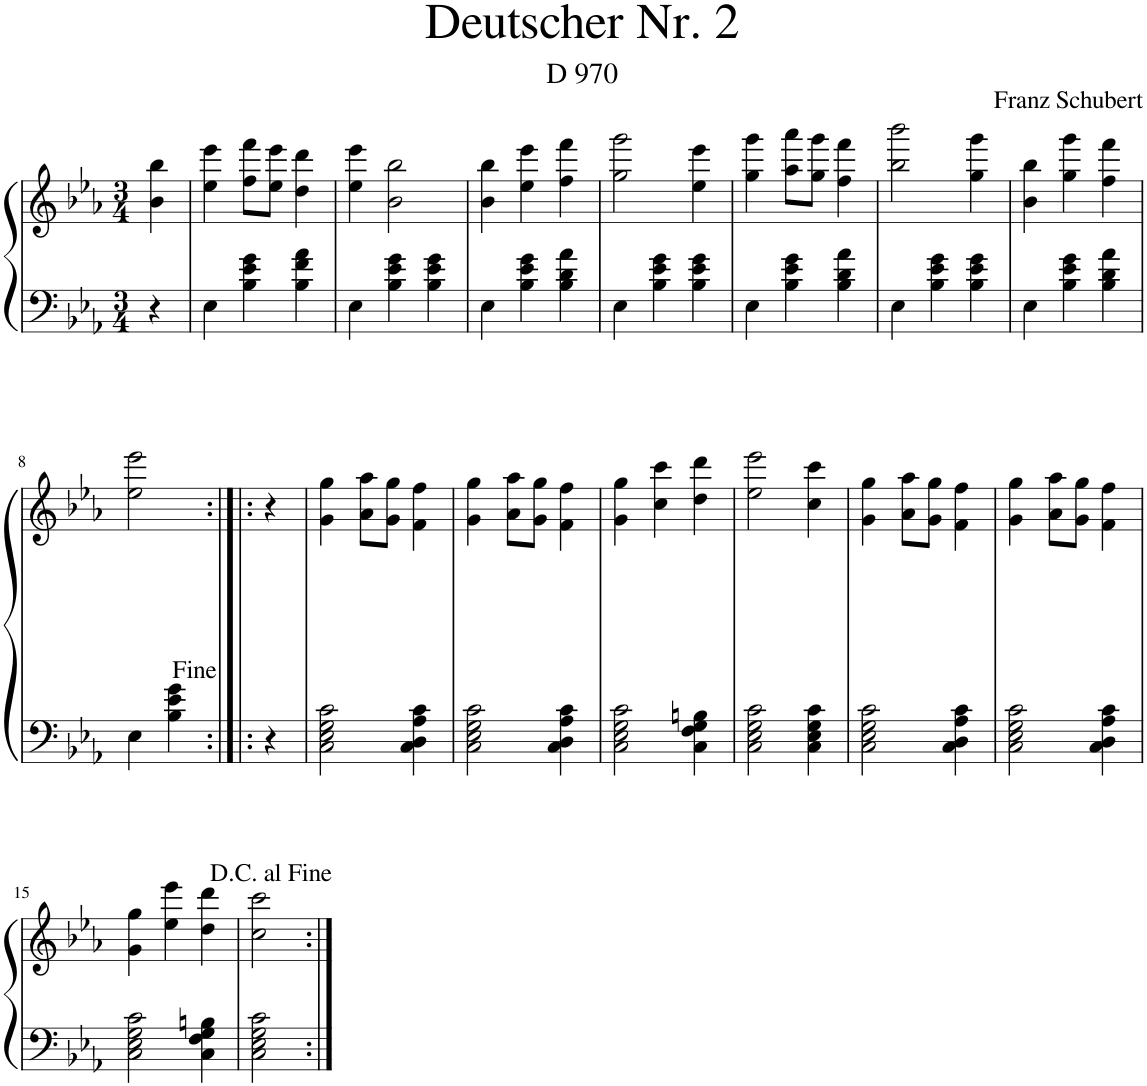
**kern	**kern
*part1	*part1
*staff2	*staff1
*I"Piano	*
*I'Pno.	*
*clefF4	*clefG2
*k[b-e-a-]	*k[b-e-a-]
*M3/4	*M3/4
=	=
4r	4b-\ 4bb-\
=1	=1
4E-\	4ee-\ 4eee-\
4B-\ 4e-\ 4g\	8ff\ 8fff\L
.	8ee-\ 8eee-\J
4B-\ 4f\ 4a-\	4dd\ 4ddd\
=2	=2
4E-\	4ee-\ 4eee-\
4B-\ 4e-\ 4g\	2b-\ 2bb-\
4B-\ 4e-\ 4g\	.
=3	=3
4E-\	4b-\ 4bb-\
4B-\ 4e-\ 4g\	4ee-\ 4eee-\
4B-\ 4d\ 4a-\	4ff\ 4fff\
=4	=4
4E-\	2gg\ 2ggg\
4B-\ 4e-\ 4g\	.
4B-\ 4e-\ 4g\	4ee-\ 4eee-\
=5	=5
4E-\	4gg\ 4ggg\
4B-\ 4e-\ 4g\	8aa-\ 8aaa-\L
.	8gg\ 8ggg\J
4B-\ 4d\ 4a-\	4ff\ 4fff\
=6	=6
4E-\	2bb-\ 2bbb-\
4B-\ 4e-\ 4g\	.
4B-\ 4e-\ 4g\	4gg\ 4ggg\
=7	=7
4E-\	4b-\ 4bb-\
4B-\ 4e-\ 4g\	4gg\ 4ggg\
4B-\ 4d\ 4a-\	4ff\ 4fff\
!!LO:LB:g=z
=8	=8
4E-\	2ee-\ 2eee-\
4B-\ 4e-\ 4g\	.
=8X1:|!|:	=8X1:|!|:
4r	4r
=9	=9
2C\ 2E-\ 2G\ 2c\	4g\ 4gg\
.	8a-\ 8aa-\L
.	8g\ 8gg\J
4C\ 4D\ 4A-\ 4c\	4f\ 4ff\
=10	=10
2C\ 2E-\ 2G\ 2c\	4g\ 4gg\
.	8a-\ 8aa-\L
.	8g\ 8gg\J
4C\ 4D\ 4A-\ 4c\	4f\ 4ff\
=11	=11
2C\ 2E-\ 2G\ 2c\	4g\ 4gg\
.	4cc\ 4ccc\
4C\ 4F\ 4G\ 4Bn\	4dd\ 4ddd\
=12	=12
2C\ 2E-\ 2G\ 2c\	2ee-\ 2eee-\
4C\ 4E-\ 4G\ 4c\	4cc\ 4ccc\
=13	=13
2C\ 2E-\ 2G\ 2c\	4g\ 4gg\
.	8a-\ 8aa-\L
.	8g\ 8gg\J
4C\ 4D\ 4A-\ 4c\	4f\ 4ff\
=14	=14
2C\ 2E-\ 2G\ 2c\	4g\ 4gg\
.	8a-\ 8aa-\L
.	8g\ 8gg\J
4C\ 4D\ 4A-\ 4c\	4f\ 4ff\
!!LO:LB:g=z
=15	=15
2C\ 2E-\ 2G\ 2c\	4g\ 4gg\
.	4ee-\ 4eee-\
4C\ 4F\ 4G\ 4Bn\	4dd\ 4ddd\
=16	=16
2C\ 2E-\ 2G\ 2c\	2cc\ 2ccc\
=:|!	=:|!
*-	*-
